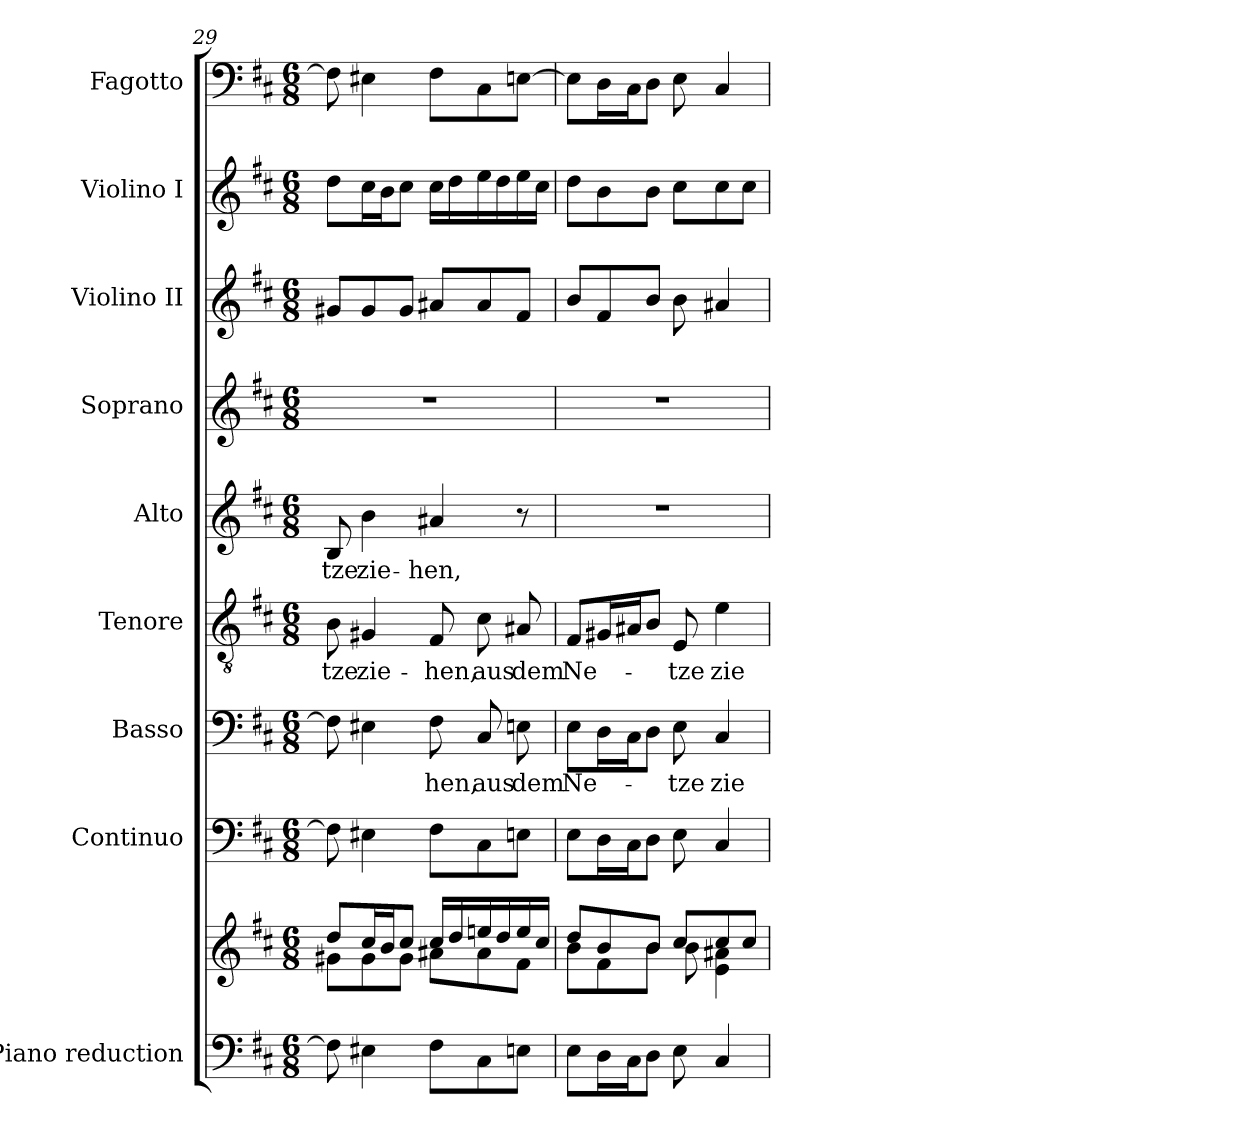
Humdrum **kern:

**kern	**kern	**kern	**kern	**text	**kern	**text	**kern	**text	**kern	**kern	**kern	**kern
*part9	*part9	*part8	*part7	*part7	*part6	*part6	*part5	*part5	*part4	*part3	*part2	*part1
*staff10	*staff9	*staff8	*staff7	*staff7	*staff6	*staff6	*staff5	*staff5	*staff4	*staff3	*staff2	*staff1
*I"Piano reduction	*	*I"Continuo	*I"Basso	*	*I"Tenore	*	*I"Alto	*	*I"Soprano	*I"Violino II	*I"Violino I	*I"Fagotto
*I'Pno	*	*	*	*	*	*	*	*	*	*I'Vln	*I'Vln	*
*clefF4	*clefG2	*clefF4	*clefF4	*	*clefGv2	*	*clefG2	*	*clefG2	*clefG2	*clefG2	*clefF4
*k[f#c#]	*k[f#c#]	*k[f#c#]	*k[f#c#]	*	*k[f#c#]	*	*k[f#c#]	*	*k[f#c#]	*k[f#c#]	*k[f#c#]	*k[f#c#]
*M6/8	*M6/8	*M6/8	*M6/8	*	*M6/8	*	*M6/8	*	*M6/8	*M6/8	*M6/8	*M6/8
=29	=29	=29	=29	=29	=29	=29	=29	=29	=29	=29	=29	=29
*	*^	*	*	*	*	*	*	*	*	*	*	*
!	!	!	!	!	!	!	!LO:LY:b	!	!LO:LY:b	!	!	!	!
8F#\]	8dd/L	8g#X\L	8F#\]	8F#\]	.	8B\	-tze	8B/	-tze	2.r	8g#X/L	8dd\L	8F#\]
!	!	!	!	!	!	!	!LO:LY:b	!	!LO:LY:b	!	!	!	!
4E#X\	16cc#/L	8g#\	4E#X\	4E#X\	.	4G#X/	zie-	4b\	zie-	.	8g#/	16cc#\L	4E#X\
.	16b/J	.	.	.	.	.	.	.	.	.	.	16b\J	.
.	8cc#/J	8g#\J	.	.	.	.	.	.	.	.	8g#/J	8cc#\J	.
!	!	!	!	!	!LO:LY:b	!	!LO:LY:b	!	!LO:LY:b	!	!	!	!
8F#\L	16cc#/LL	8a#X\L	8F#\L	8F#\	hen,	8F#/	-hen,	4a#X/	-hen,	.	8a#X/L	16cc#\LL	8F#\L
.	16dd/	.	.	.	.	.	.	.	.	.	.	16dd\	.
!	!	!	!	!	!LO:LY:b	!	!LO:LY:b	!	!	!	!	!	!
8C#\	16een/	8a#\	8C#\	8C#/	aus	8c#\	aus	.	.	.	8a#/	16ee\	8C#\
.	16dd/	.	.	.	.	.	.	.	.	.	.	16dd\	.
!	!	!	!	!	!LO:LY:b	!	!LO:LY:b	!	!	!	!	!	!
8En\J	16ee/	8f#\J	8En\J	8En\	dem	8A#X/	dem	8r	.	.	8f#/J	16ee\	[8En\J
.	16cc#/JJ	.	.	.	.	.	.	.	.	.	.	16cc#\JJ	.
=30	=30	=30	=30	=30	=30	=30	=30	=30	=30	=30	=30	=30	=30
!	!	!	!	!	!LO:LY:b	!	!LO:LY:b	!	!	!	!	!	!
8E\L	8dd/L	8b\L	8E\L	8E\L	Ne-	8F#/L	Ne-	2.r	.	2.r	8b/L	8dd\L	8E\L]
16D\L	8b/	8f#\	16D\L	16D\L	.	16G#X/L	.	.	.	.	8f#/	8b\	16D\L
16C#\J	.	.	16C#\J	16C#\J	.	16A#X/J	.	.	.	.	.	.	16C#\J
8D\J	8b/J	8b\J	8D\J	8D\J	.	8B/J	.	.	.	.	8b/J	8b\J	8D\J
!	!	!	!	!	!LO:LY:b	!	!LO:LY:b	!	!	!	!	!	!
8E\	8cc#/L	8b\	8E\	8E\	-tze	8E/	-tze	.	.	.	8b\	8cc#\L	8E\
!	!	!	!	!	!LO:LY:b	!	!LO:LY:b	!	!	!	!	!	!
4C#/	8cc#/	4e!\ 4a#X\	4C#/	4C#/	zie-	4e\	zie-	.	.	.	4a#X/	8cc#\	4C#/
.	8cc#/J	.	.	.	.	.	.	.	.	.	.	8cc#\J	.
*	*v	*v	*	*	*	*	*	*	*	*	*	*	*
=	=	=	=	=	=	=	=	=	=	=	=	=
*-	*-	*-	*-	*-	*-	*-	*-	*-	*-	*-	*-	*-
